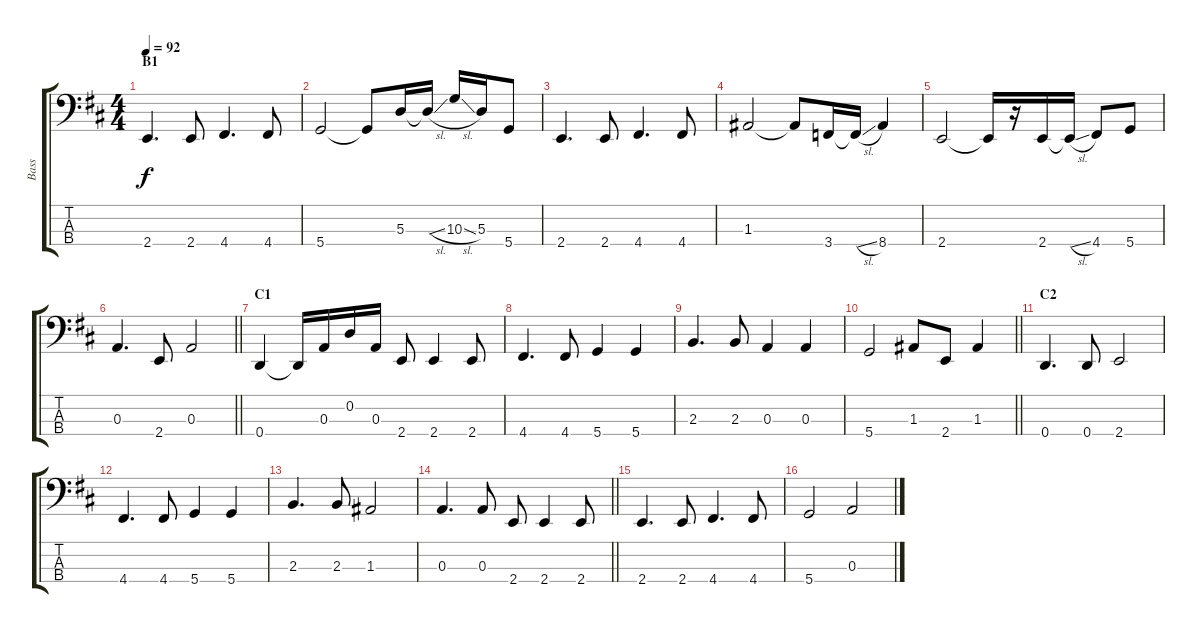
\track ("Bass" "Bass") {instrument electricbassfinger}
\staff {score tabs}
\tuning (G2 D2 A1 D1) {hide}
\ts (4 4)
\section ("" "B1")
\tempo 92
\clef f4
\ks d
2.4.4{d dy f} 2.4.8 4.4.4{d} 4.4.8 |
5.4.2 5.4{t}.8 5.3.16 5.3{sl t}.16 10.3{sl}.16 5.3.16 5.4.8 |
2.4.4{d} 2.4.8 4.4.4{d} 4.4.8 |
1.3.2 1.3{t}.8 3.4.16 3.4{sl t}.16 8.4.4 |
2.4.2 2.4{t}.16 r.16 2.4.16 2.4{sl t}.16 4.4.8 5.4.8 |
\barLineRight lightlight
0.3.4{d} 2.4.8 0.3.2 |
\section ("" "C1")
0.4.4 0.4{t}.16 0.3.16 0.2.16 0.3.16 2.4.8 2.4.4 2.4.8 |
4.4.4{d} 4.4.8 5.4.4 5.4.4 |
2.3.4{d} 2.3.8 0.3.4 0.3.4 |
\barLineRight lightlight
5.4.2 1.3.8 2.4.8 1.3.4 |
\section ("" "C2")
0.4.4{d} 0.4.8 2.4.2 |
4.4.4{d} 4.4.8 5.4.4 5.4.4 |
2.3.4{d} 2.3.8 1.3.2 |
\barLineRight lightlight
0.3.4{d} 0.3.8 2.4.8 2.4.4 2.4.8 |
2.4.4{d} 2.4.8 4.4.4{d} 4.4.8 |
5.4.2 0.3.2
